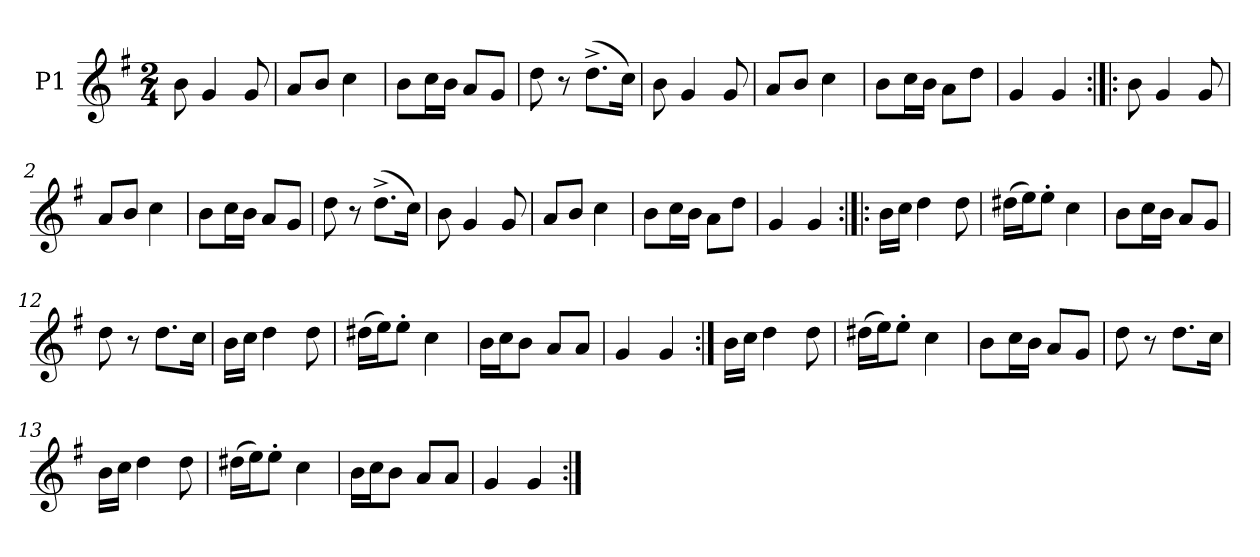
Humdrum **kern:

**kern
*part1
*staff1
*I"P1
*clefG2
*k[f#]
*G:
*M2/4
=1
8b
4g
8g
=2
8aL
8bJ
4cc
=3
8bL
16ccL
16bJJ
8aL
8gJ
=4
8dd
8r
(8.dd^L
16ccJk)
=5
8b
4g
8g
=6
8aL
8bJ
4cc
=7
8bL
16ccL
16bJJ
8aL
8ddJ
=8
4g
4g
=1:|!|:
8b
4g
8g
=2
8aL
8bJ
4cc
=3
8bL
16ccL
16bJJ
8aL
8gJ
=4
8dd
8r
(8.dd^L
16ccJk)
=5
8b
4g
8g
=6
8aL
8bJ
4cc
=7
8bL
16ccL
16bJJ
8aL
8ddJ
=8
4g
4g
=9:|!|:
16bLL
16ccJJ
4dd
8dd
=10
(16dd#XLL
16eeJ)
8ee'J
4cc
=11
8bL
16ccL
16bJJ
8aL
8gJ
=12
8dd
8r
8.ddL
16ccJk
=13
16bLL
16ccJJ
4dd
8dd
=14
(16dd#XLL
16eeJ)
8ee'J
4cc
=15
16bLL
16ccJ
8bJ
8aL
8aJ
=16
4g
4g
=:|!
16bLL
16ccJJ
4dd
8dd
=10
(16dd#XLL
16eeJ)
8ee'J
4cc
=11
8bL
16ccL
16bJJ
8aL
8gJ
=12
8dd
8r
8.ddL
16ccJk
=13
16bLL
16ccJJ
4dd
8dd
=14
(16dd#XLL
16eeJ)
8ee'J
4cc
=15
16bLL
16ccJ
8bJ
8aL
8aJ
=16
4g
4g
=:|!
*-
